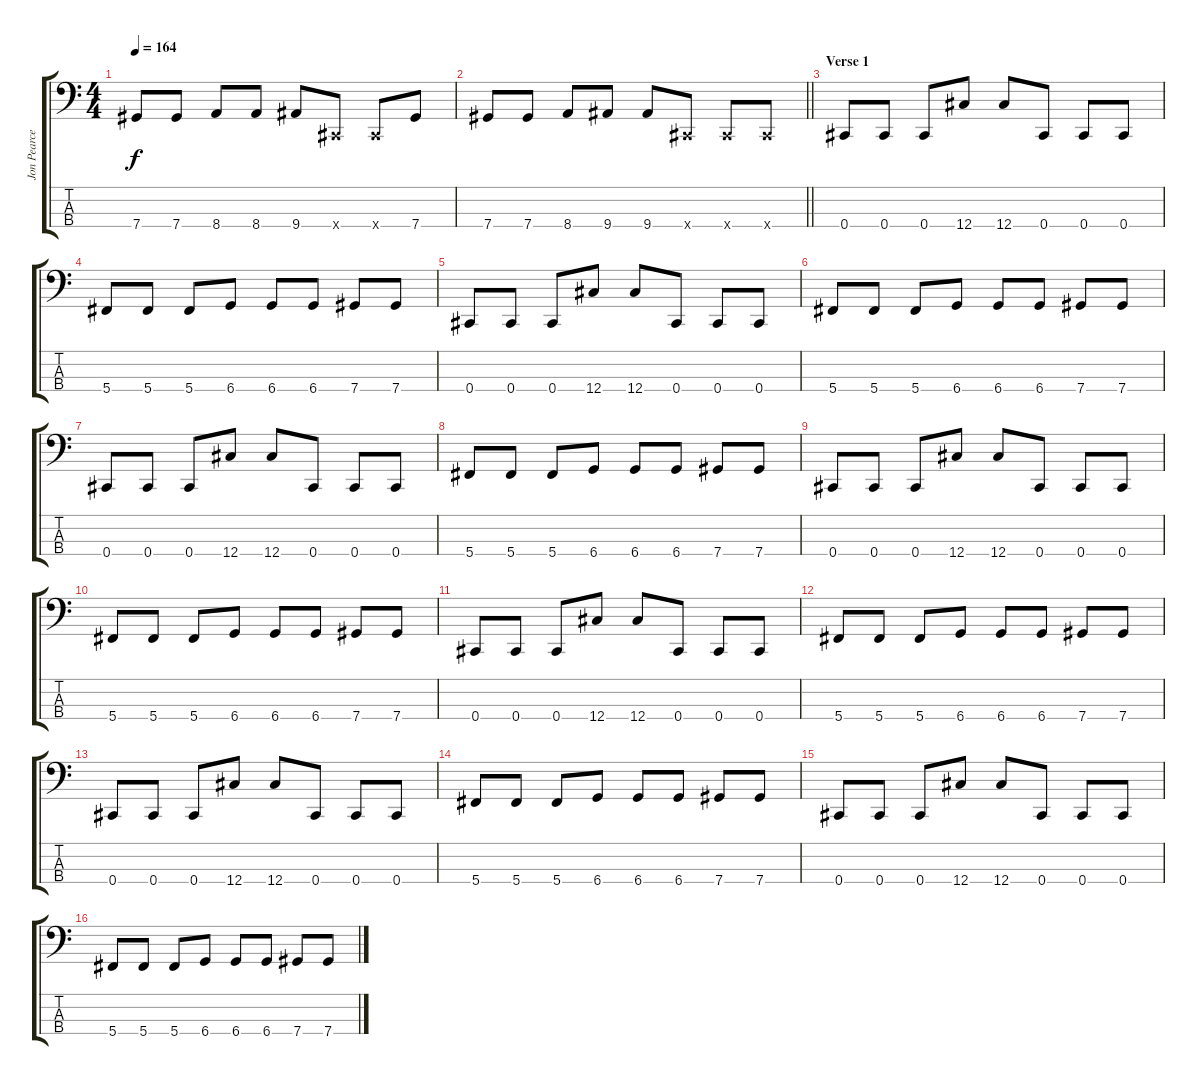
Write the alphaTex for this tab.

\track ("Jon Pearce" "Jon Pearce") {instrument electricbasspick}
\staff {score tabs}
\tuning (Gb2 Db2 Ab1 Db1) {hide}
\ts (4 4)
\tempo 164
\clef f4
\ks c
7.4.8{dy f} 7.4.8 8.4.8 8.4.8 9.4.8 0.4{x}.8 0.4{x}.8 7.4.8 |
\barLineRight lightlight
7.4.8 7.4.8 8.4.8 9.4.8 9.4.8 0.4{x}.8 0.4{x}.8 0.4{x}.8 |
\section ("" "Verse 1")
0.4.8 0.4.8 0.4.8 12.4.8 12.4.8 0.4.8 0.4.8 0.4.8 |
5.4.8 5.4.8 5.4.8 6.4.8 6.4.8 6.4.8 7.4.8 7.4.8 |
0.4.8 0.4.8 0.4.8 12.4.8 12.4.8 0.4.8 0.4.8 0.4.8 |
5.4.8 5.4.8 5.4.8 6.4.8 6.4.8 6.4.8 7.4.8 7.4.8 |
0.4.8 0.4.8 0.4.8 12.4.8 12.4.8 0.4.8 0.4.8 0.4.8 |
5.4.8 5.4.8 5.4.8 6.4.8 6.4.8 6.4.8 7.4.8 7.4.8 |
0.4.8 0.4.8 0.4.8 12.4.8 12.4.8 0.4.8 0.4.8 0.4.8 |
5.4.8 5.4.8 5.4.8 6.4.8 6.4.8 6.4.8 7.4.8 7.4.8 |
0.4.8 0.4.8 0.4.8 12.4.8 12.4.8 0.4.8 0.4.8 0.4.8 |
5.4.8 5.4.8 5.4.8 6.4.8 6.4.8 6.4.8 7.4.8 7.4.8 |
0.4.8 0.4.8 0.4.8 12.4.8 12.4.8 0.4.8 0.4.8 0.4.8 |
5.4.8 5.4.8 5.4.8 6.4.8 6.4.8 6.4.8 7.4.8 7.4.8 |
0.4.8 0.4.8 0.4.8 12.4.8 12.4.8 0.4.8 0.4.8 0.4.8 |
5.4.8 5.4.8 5.4.8 6.4.8 6.4.8 6.4.8 7.4.8 7.4.8
